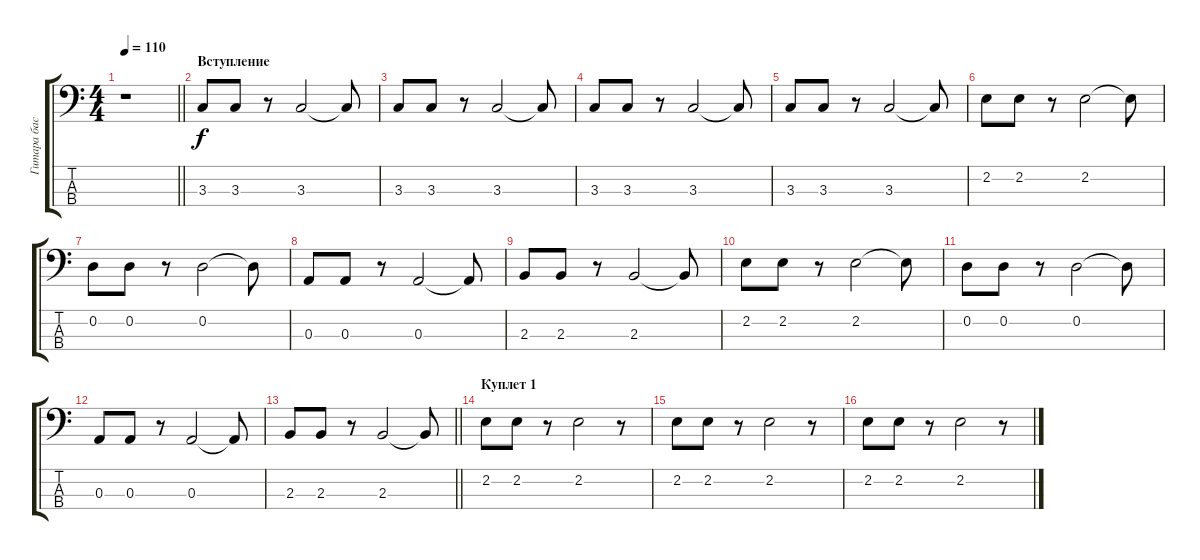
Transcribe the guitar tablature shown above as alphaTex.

\track ("Гитара бас" "Гитара бас") {instrument electricbassfinger bank 1}
\staff {score tabs}
\tuning (G2 D2 A1 E1) {hide}
\ts (4 4)
\tempo 110
\clef f4
\barLineRight lightlight
\ks c
r.1{dy f instrument electricbassfinger} |
\section ("" "Вступление")
3.3.8 3.3.8 r.8 3.3.2 3.3{t}.8 |
3.3.8 3.3.8 r.8 3.3.2 3.3{t}.8 |
3.3.8 3.3.8 r.8 3.3.2 3.3{t}.8 |
3.3.8 3.3.8 r.8 3.3.2 3.3{t}.8 |
2.2.8 2.2.8 r.8 2.2.2 2.2{t}.8 |
0.2.8 0.2.8 r.8 0.2.2 0.2{t}.8 |
0.3.8 0.3.8 r.8 0.3.2 0.3{t}.8 |
2.3.8 2.3.8 r.8 2.3.2 2.3{t}.8 |
2.2.8 2.2.8 r.8 2.2.2 2.2{t}.8 |
0.2.8 0.2.8 r.8 0.2.2 0.2{t}.8 |
0.3.8 0.3.8 r.8 0.3.2 0.3{t}.8 |
\barLineRight lightlight
2.3.8 2.3.8 r.8 2.3.2 2.3{t}.8 |
\section ("" "Куплет 1")
2.2.8 2.2.8 r.8 2.2.2 r.8 |
2.2.8 2.2.8 r.8 2.2.2 r.8 |
2.2.8 2.2.8 r.8 2.2.2 r.8
